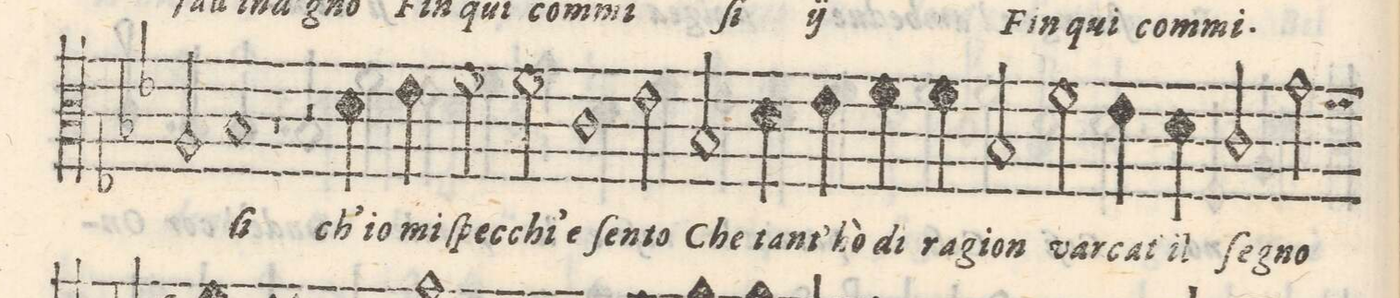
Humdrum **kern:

**kern	**text
*I"ALTO	*
*clefC3	*
*k[b-e-]	*
*met(C|)	*
*M2/2	*
2A/	.
=27-	=27-
1B-	-ſi
=28-	=28-
1r	.
=29-	=29-
2r	.
4d\	ch'io
4e-\	mi
=30-	=30-
2f\	ſpe-
2f\	-cchi'e
=31-	=31-
1c	ſen-
=32-	=32-
2e-\	-to
2B-/	Che
=33-	=33-
4d\	tant'-
4e-\	-hò
4f\	di
4f\	ra-
=34-	=34-
2B-/	-gion
2f\	var-
=35-	=35-
4e-\	-cat'
4d\	il
2c/	ſe-
=36-	=36-
2g\	-gno
*-	*-
